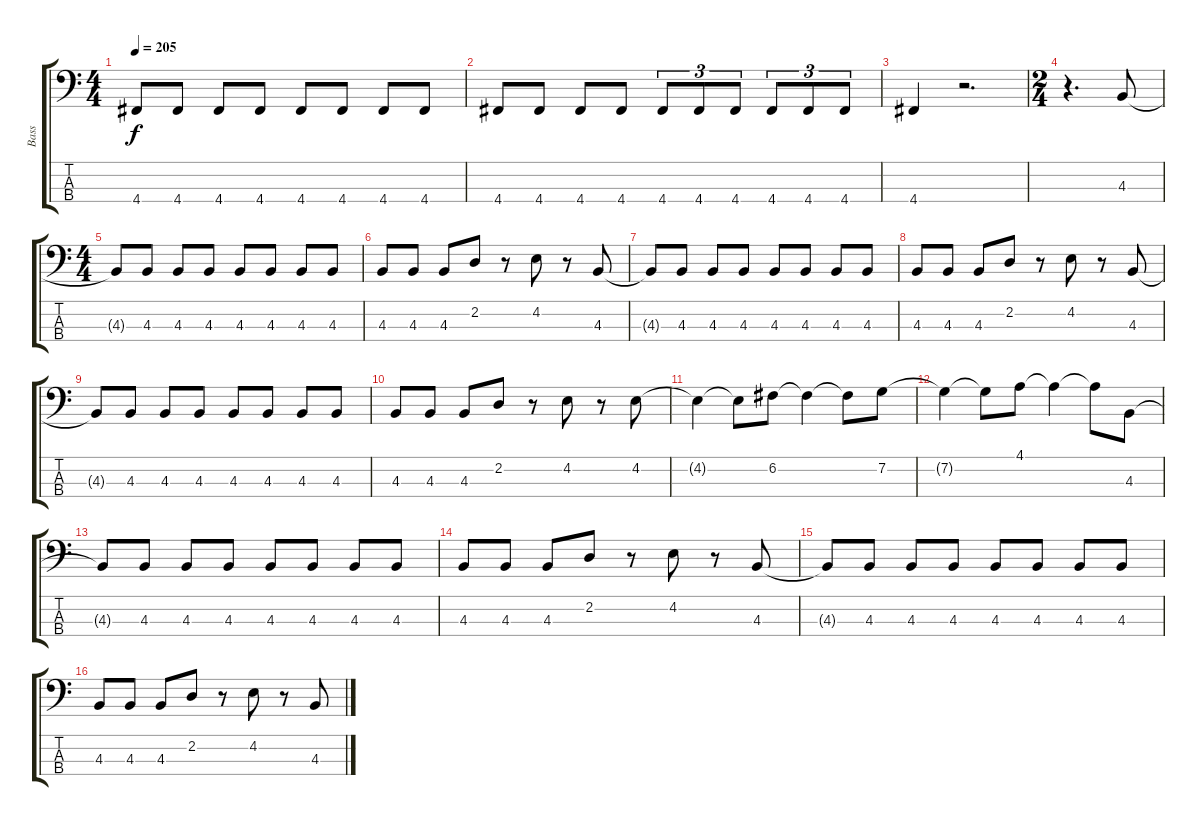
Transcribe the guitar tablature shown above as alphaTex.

\track ("Bass" "Bass") {instrument electricbasspick}
\staff {score tabs}
\tuning (F2 C2 G1 D1) {hide}
\ts (4 4)
\tempo 205
\clef f4
\ks c
4.4.8{dy f} 4.4.8 4.4.8 4.4.8 4.4.8 4.4.8 4.4.8 4.4.8 |
4.4.8 4.4.8 4.4.8 4.4.8 4.4.8{tu (3 2)} 4.4.8{tu (3 2)} 4.4.8{tu (3 2)} 4.4.8{tu (3 2)} 4.4.8{tu (3 2)} 4.4.8{tu (3 2)} |
4.4.4 r.2{d} |
\ts (2 4)
r.4{d} 4.3.8 |
\ts (4 4)
4.3{t}.8 4.3.8 4.3.8 4.3.8 4.3.8 4.3.8 4.3.8 4.3.8 |
4.3.8 4.3.8 4.3.8 2.2.8 r.8 4.2.8 r.8 4.3.8 |
4.3{t}.8 4.3.8 4.3.8 4.3.8 4.3.8 4.3.8 4.3.8 4.3.8 |
4.3.8 4.3.8 4.3.8 2.2.8 r.8 4.2.8 r.8 4.3.8 |
4.3{t}.8 4.3.8 4.3.8 4.3.8 4.3.8 4.3.8 4.3.8 4.3.8 |
4.3.8 4.3.8 4.3.8 2.2.8 r.8 4.2.8 r.8 4.2.8 |
4.2{t}.4 4.2{t}.8 6.2.8 6.2{t}.4 6.2{t}.8 7.2.8 |
7.2{t}.4 7.2{t}.8 4.1.8 4.1{t}.4 4.1{t}.8 4.3.8 |
4.3{t}.8 4.3.8 4.3.8 4.3.8 4.3.8 4.3.8 4.3.8 4.3.8 |
4.3.8 4.3.8 4.3.8 2.2.8 r.8 4.2.8 r.8 4.3.8 |
4.3{t}.8 4.3.8 4.3.8 4.3.8 4.3.8 4.3.8 4.3.8 4.3.8 |
4.3.8 4.3.8 4.3.8 2.2.8 r.8 4.2.8 r.8 4.3.8
